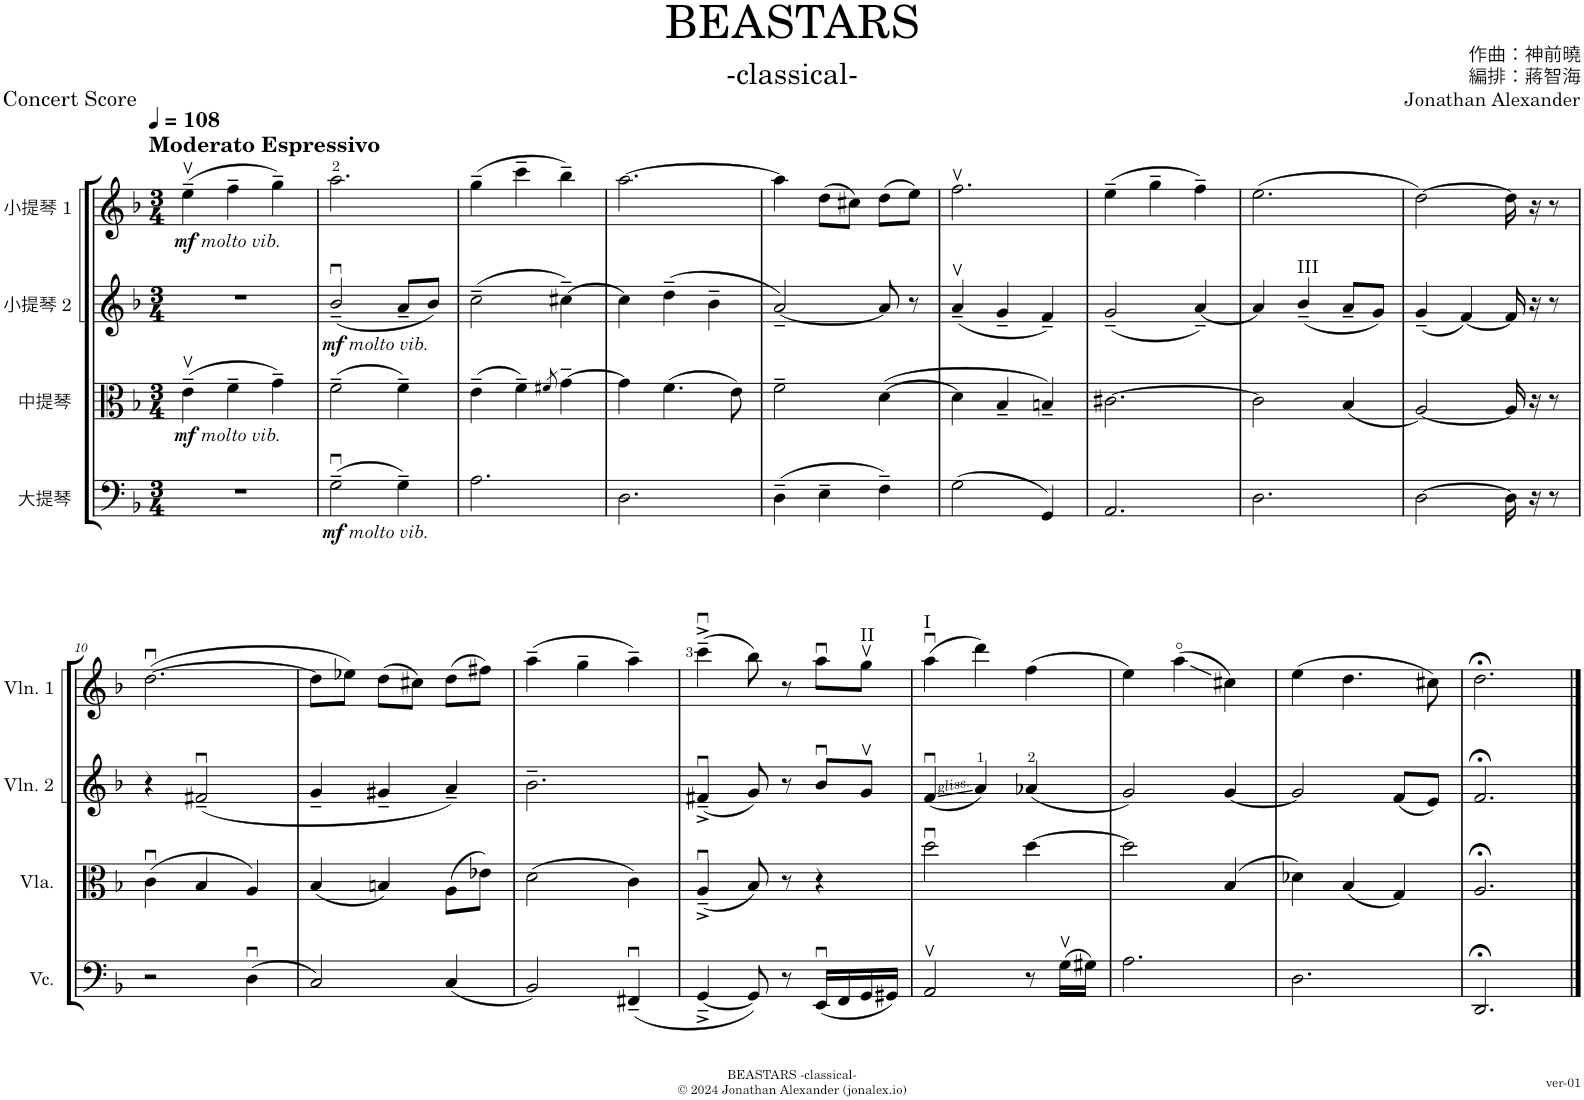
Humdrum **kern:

**kern	**dynam	**kern	**dynam	**kern	**dynam	**kern	**dynam
*part4	*part4	*part3	*part3	*part2	*part2	*part1	*part1
*staff4	*staff4	*staff3	*staff3	*staff2	*staff2	*staff1	*staff1
*I"大提琴	*	*I"中提琴	*	*I"小提琴 2	*	*I"小提琴 1	*
*clefF4	*	*clefC3	*	*clefG2	*	*clefG2	*
*k[b-]	*	*k[b-]	*	*k[b-]	*	*k[b-]	*
*M3/4	*	*M3/4	*	*M3/4	*	*M3/4	*
*MM108	*	*MM108	*	*MM108	*	*MM108	*
=1	=1	=1	=1	=1	=1	=1	=1
!	!	!	!	!	!	!LO:TX:a:t=Moderato Espressivo	!
!	!	!	!	!	!	!LO:TX:b:i:t=molto vib.	!
!	!	!LO:TX:b:i:t=molto vib.	!	!	!	!	!
!	!	!	!LO:DY:b	!	!	!	!LO:DY:b
2.r	.	(4ev~\	mf	2.r	.	(4eev~\	mf
.	.	4f~\	.	.	.	4ff~\	.
.	.	4g~\)	.	.	.	4gg~\)	.
=2	=2	=2	=2	=2	=2	=2	=2
!	!	!	!	!LO:TX:b:i:t=molto vib.	!	!	!
!LO:TX:b:i:t=molto vib.	!	!	!	!	!	!	!
!	!LO:DY:b	!	!	!	!LO:DY:b	!	!
(2Gu~\	mf	(2f~\	.	(2b-u~/	mf	2.aa\	.
4G~\)	.	4f~\)	.	8a~/L	.	.	.
.	.	.	.	8b-/J)	.	.	.
=3	=3	=3	=3	=3	=3	=3	=3
2.A\	.	(4e~\	.	(2cc~\	.	(4gg~\	.
.	.	4f~\)	.	.	.	4ccc~\	.
.	.	8qf#X/	.	.	.	.	.
.	.	[4g~\	.	[4cc#X~\)	.	4bb-~\)	.
=4	=4	=4	=4	=4	=4	=4	=4
2.D\	.	4g\]	.	4cc#\]	.	[2.aa\	.
.	.	(4.f\	.	(4dd~\	.	.	.
.	.	.	.	4b-~\	.	.	.
.	.	8e\)	.	.	.	.	.
=5	=5	=5	=5	=5	=5	=5	=5
(4D~\	.	2f~\	.	[2a~/)	.	4aa\]	.
4E~\	.	.	.	.	.	(8dd\L	.
.	.	.	.	.	.	8cc#X\J)	.
4F~\)	.	([4d\	.	8a/]	.	(8dd\L	.
.	.	.	.	8r	.	8ee\J)	.
=6	=6	=6	=6	=6	=6	=6	=6
(2G\	.	4d\]	.	(4av~/	.	2.ffv\	.
.	.	4B-~/	.	4g~/	.	.	.
4GG/)	.	4Bn~/)	.	4f~/)	.	.	.
=7	=7	=7	=7	=7	=7	=7	=7
2.AA/	.	[2.c#X\	.	(2g~/	.	(4ee~\	.
.	.	.	.	.	.	4gg~\	.
.	.	.	.	[4a~/)	.	4ff~\)	.
=8	=8	=8	=8	=8	=8	=8	=8
2.D\	.	2c#\]	.	4a/]	.	(2.ee\	.
!	!	!	!	!LO:TX:a:t=III	!	!	!
.	.	.	.	(4b-~/	.	.	.
.	.	(4B-/	.	8a~/L	.	.	.
.	.	.	.	8g/J)	.	.	.
=9	=9	=9	=9	=9	=9	=9	=9
[2D\	.	[2A/)	.	(4g~/	.	[2dd\)	.
.	.	.	.	[4f/)	.	.	.
16D\]	.	16A/]	.	16f/]	.	16dd\]	.
16r	.	16r	.	16r	.	16r	.
8r	.	8r	.	8r	.	8r	.
!!LO:LB:g=z
=10	=10	=10	=10	=10	=10	=10	=10
2r	.	(4cu\	.	4r	.	([2.ddu\	.
.	.	4B-/	.	(2f#Xu~/	.	.	.
(4Du\	.	4A/)	.	.	.	.	.
=11	=11	=11	=11	=11	=11	=11	=11
2C/)	.	(4B-/	.	4g~/	.	8dd\L]	.
.	.	.	.	.	.	8ee-X\J)	.
.	.	4Bn/)	.	4g#X~/	.	(8dd\L	.
.	.	.	.	.	.	8cc#X\J)	.
(4C/	.	(8A\L	.	4a~/)	.	(8dd\L	.
.	.	8e-X\J)	.	.	.	8ff#X\J)	.
=12	=12	=12	=12	=12	=12	=12	=12
2BB-/)	.	(2d\	.	2.b-~\	.	(4aa~\	.
.	.	.	.	.	.	4gg~\	.
(4FF#Xu~/	.	4c\)	.	.	.	4aa~\)	.
=13	=13	=13	=13	=13	=13	=13	=13
[4GG~^/	.	(4Au~^/	.	(4f#Xu~^/	.	(4cccu~^\	.
8GG/])	.	8B-/)	.	8g/)	.	8bb-\)	.
8r	.	8r	.	8r	.	8r	.
(16EEu/LL	.	4r	.	8b-u/L	.	8aau\L	.
16FF/	.	.	.	.	.	.	.
!	!	!	!	!	!	!LO:TX:a:t=II	!
16GG/	.	.	.	8gv/J	.	8ggv\J	.
16GG#X/JJ)	.	.	.	.	.	.	.
=14	=14	=14	=14	=14	=14	=14	=14
!	!	!	!	!	!	!LO:TX:a:t=I	!
2AAv/	.	2ddu\	.	(4fu/	.	(4aau\	.
.	.	.	.	4a/)	.	4ddd\)	.
8r	.	[4dd\	.	(4a-X/	.	(4ff\	.
(16Gv\LL	.	.	.	.	.	.	.
16G#X\JJ)	.	.	.	.	.	.	.
=15	=15	=15	=15	=15	=15	=15	=15
2.A\	.	2dd\]	.	2g/)	.	4ee\)	.
.	.	.	.	.	.	(4aa\	.
.	.	(4B-/	.	[4g/	.	4cc#X\)	.
=16	=16	=16	=16	=16	=16	=16	=16
2.D\	.	4d-X\)	.	2g/]	.	(4ee\	.
.	.	(4B-/	.	.	.	4.dd\	.
.	.	4G/)	.	(8f/L	.	.	.
.	.	.	.	8e/J)	.	8cc#X\)	.
=17	=17	=17	=17	=17	=17	=17	=17
2.DD;</	.	2.A;</	.	2.f;</	.	2.dd;<\	.
==	==	==	==	==	==	==	==
*-	*-	*-	*-	*-	*-	*-	*-
